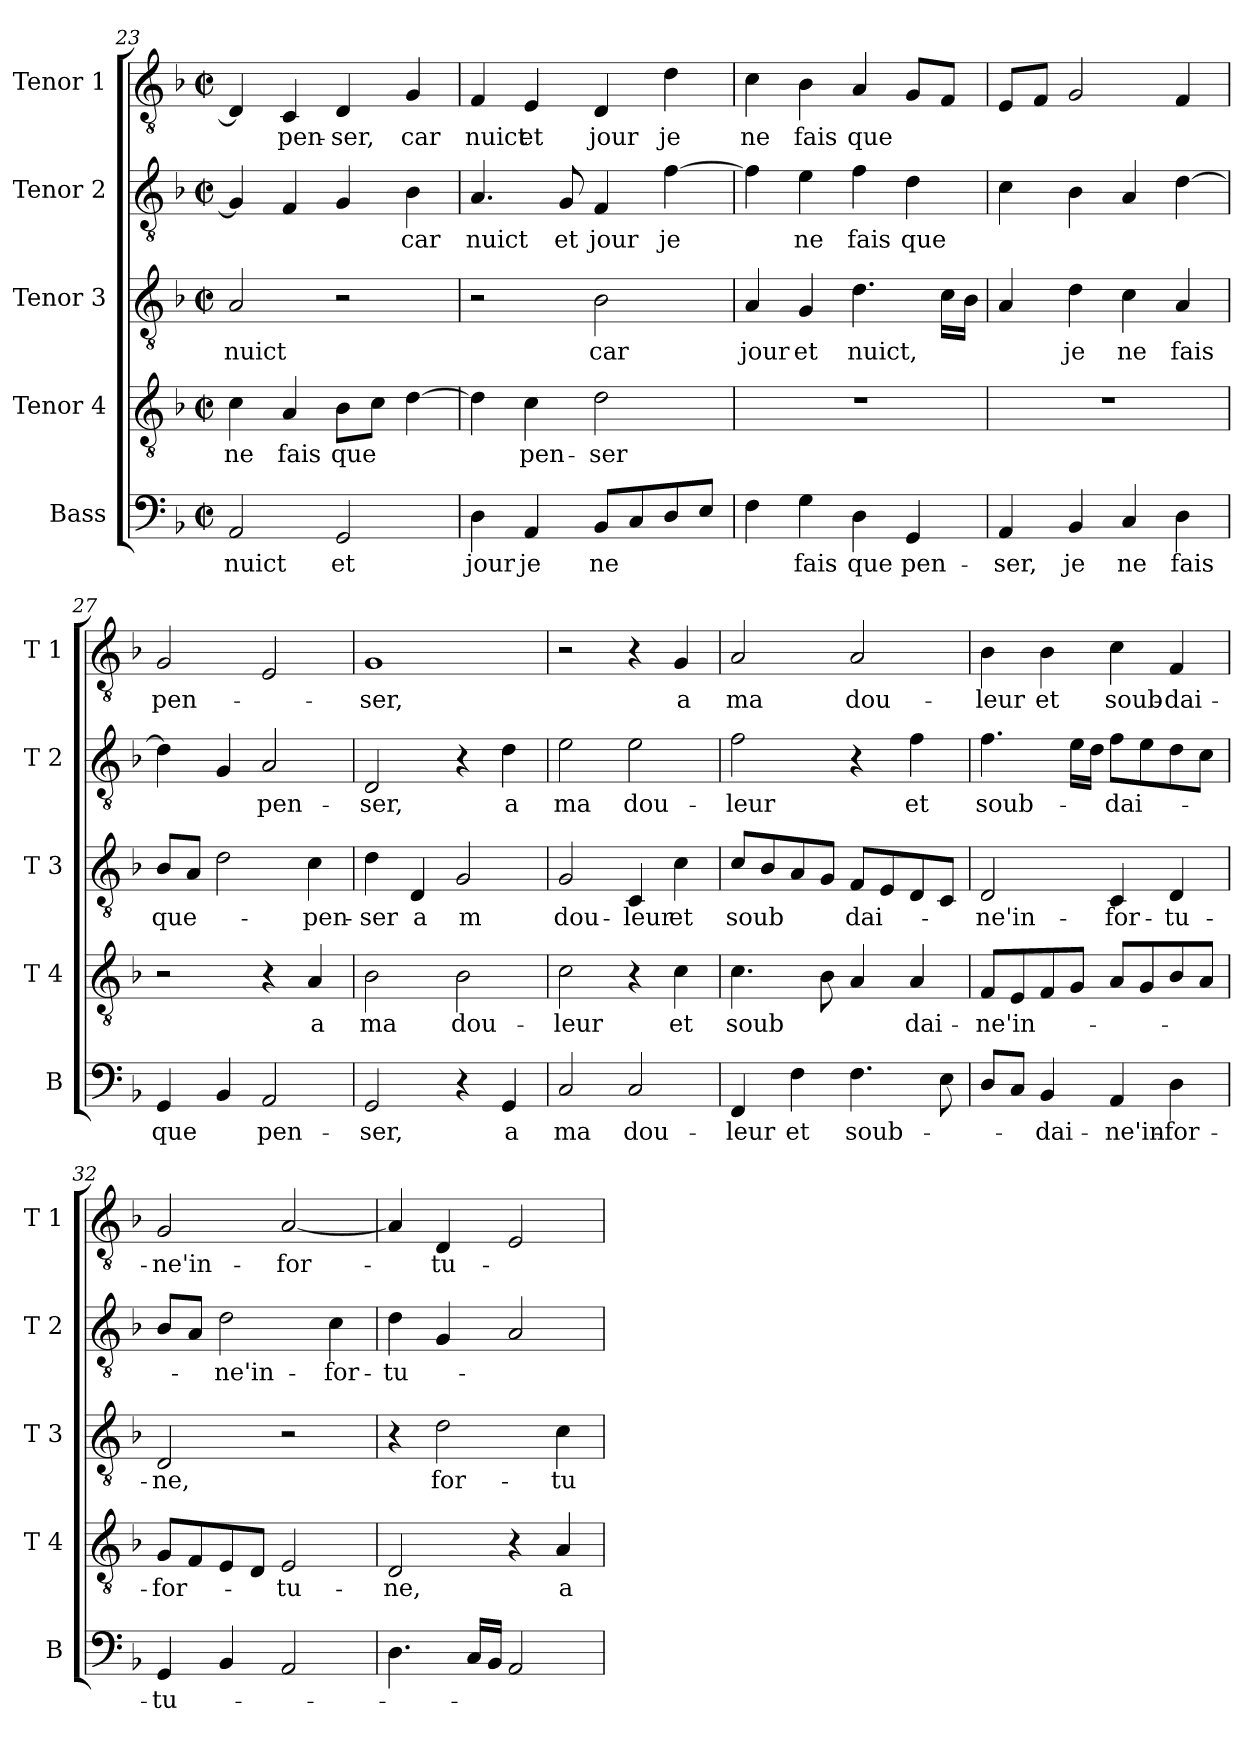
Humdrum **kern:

**kern	**text	**kern	**text	**kern	**text	**kern	**text	**kern	**text
*part5	*part5	*part4	*part4	*part3	*part3	*part2	*part2	*part1	*part1
*staff5	*staff5	*staff4	*staff4	*staff3	*staff3	*staff2	*staff2	*staff1	*staff1
*I"Bass	*	*I"Tenor 4	*	*I"Tenor 3	*	*I"Tenor 2	*	*I"Tenor 1	*
*I'B	*	*I'T 4	*	*I'T 3	*	*I'T 2	*	*I'T 1	*
*clefF4	*	*clefGv2	*	*clefGv2	*	*clefGv2	*	*clefGv2	*
*k[b-]	*	*k[b-]	*	*k[b-]	*	*k[b-]	*	*k[b-]	*
*F:	*	*F:	*	*F:	*	*F:	*	*F:	*
*M2/2	*	*M2/2	*	*M2/2	*	*M2/2	*	*M2/2	*
*met(c|)	*	*met(c|)	*	*met(c|)	*	*met(c|)	*	*met(c|)	*
=23	=23	=23	=23	=23	=23	=23	=23	=23	=23
2AA/	nuict	4c\	ne	2A/	nuict	4G/]	.	4D/]	.
.	.	4A/	fais	.	.	4F/	.	4C/	pen-
2GG/	et	8B-\L	que	2r	.	4G/	.	4D/	-ser,
.	.	8c\J	.	.	.	.	.	.	.
.	.	[4d\	.	.	.	4B-\	car	4G/	car
=24	=24	=24	=24	=24	=24	=24	=24	=24	=24
4D\	jour	4d\]	.	2r	.	4.A/	nuict	4F/	nuict
4AA/	je	4c\	pen-	.	.	.	.	4E/	et
.	.	.	.	.	.	8G/	et	.	.
8BB-/L	ne	2d\	-ser	2B-\	car	4F/	jour	4D/	jour
8C/	.	.	.	.	.	.	.	.	.
8D/	.	.	.	.	.	[4f\	je	4d\	je
8E/J	.	.	.	.	.	.	.	.	.
!!LO:LB:g=z
=25	=25	=25	=25	=25	=25	=25	=25	=25	=25
4F\	.	1r	.	4A/	jour	4f\]	.	4c\	ne
4G\	fais	.	.	4G/	et	4e\	ne	4B-\	fais
4D\	que	.	.	4.d\	nuict,	4f\	fais	4A/	que
4GG/	pen-	.	.	.	.	4d\	que	8G/L	.
.	.	.	.	16c\LL	.	.	.	8F/J	.
.	.	.	.	16B-\JJ	.	.	.	.	.
=26	=26	=26	=26	=26	=26	=26	=26	=26	=26
4AA/	-ser,	1r	.	4A/	.	4c\	.	8E/L	.
.	.	.	.	.	.	.	.	8F/J	.
4BB-/	je	.	.	4d\	je	4B-\	.	2G/	.
4C/	ne	.	.	4c\	ne	4A/	.	.	.
4D\	fais	.	.	4A/	fais	[4d\	.	4F/	.
=27	=27	=27	=27	=27	=27	=27	=27	=27	=27
4GG/	que	2r	.	8B-/L	que-	4d\]	.	2G/	pen-
.	.	.	.	8A/J	.	.	.	.	.
4BB-/	.	.	.	2d\	.	4G/	.	.	.
2AA/	pen-	4r	.	.	.	2A/	pen-	2E/	.
.	.	4A/	a	4c\	-pen-	.	.	.	.
=28	=28	=28	=28	=28	=28	=28	=28	=28	=28
2GG/	-ser,	2B-\	ma	4d\	-ser	2D/	-ser,	1G	-ser,
.	.	.	.	4D/	a	.	.	.	.
4r	.	2B-\	dou-	2G/	m	4r	.	.	.
4GG/	a	.	.	.	.	4d\	a	.	.
=29	=29	=29	=29	=29	=29	=29	=29	=29	=29
2C/	ma	2c\	-leur	2G/	dou-	2e\	ma	2r	.
2C/	dou-	4r	.	4C/	-leur	2e\	dou-	4r	.
.	.	4c\	et	4c\	et	.	.	4G/	a
=30	=30	=30	=30	=30	=30	=30	=30	=30	=30
4FF/	-leur	4.c\	soub	8c/L	soub	2f\	-leur	2A/	ma
.	.	.	.	8B-/	.	.	.	.	.
4F\	et	.	.	8A/	.	.	.	.	.
.	.	8B-\	.	8G/J	.	.	.	.	.
4.F\	soub-	4A/	.	8F/L	dai-	4r	.	2A/	dou-
.	.	.	.	8E/	.	.	.	.	.
.	.	4A/	dai-	8D/	.	4f\	et	.	.
8E\	.	.	.	8C/J	.	.	.	.	.
!!LO:PB:g=z
=31	=31	=31	=31	=31	=31	=31	=31	=31	=31
8D/L	.	8F/L	-ne'in-	2D/	-ne'in-	4.f\	soub-	4B-\	-leur
8C/J	.	8E/	.	.	.	.	.	.	.
4BB-/	-dai-	8F/	.	.	.	.	.	4B-\	et
.	.	8G/J	.	.	.	16e\LL	.	.	.
.	.	.	.	.	.	16d\JJ	.	.	.
4AA/	-ne'in-	8A/L	.	4C/	-for-	8f\L	-dai-	4c\	soub-
.	.	8G/	.	.	.	8e\	.	.	.
4D\	-for-	8B-/	.	4D/	-tu-	8d\	.	4F/	-dai-
.	.	8A/J	.	.	.	8c\J	.	.	.
=32	=32	=32	=32	=32	=32	=32	=32	=32	=32
4GG/	-tu-	8G/L	-for-	2D/	-ne,	8B-/L	.	2G/	-ne'in-
.	.	8F/	.	.	.	8A/J	.	.	.
4BB-/	.	8E/	.	.	.	2d\	-ne'in-	.	.
.	.	8D/J	.	.	.	.	.	.	.
2AA/	.	2E/	-tu-	2r	.	.	.	[2A/	-for-
.	.	.	.	.	.	4c\	-for-	.	.
=33	=33	=33	=33	=33	=33	=33	=33	=33	=33
4.D\	.	2D/	-ne,	4r	.	4d\	-tu-	4A/]	.
.	.	.	.	2d\	for-	4G/	.	4D/	-tu-
16C/LL	.	.	.	.	.	.	.	.	.
16BB-/JJ	.	.	.	.	.	.	.	.	.
2AA/	.	4r	.	.	.	2A/	.	2E/	.
.	.	4A/	a	4c\	-tu-	.	.	.	.
=	=	=	=	=	=	=	=	=	=
*-	*-	*-	*-	*-	*-	*-	*-	*-	*-
